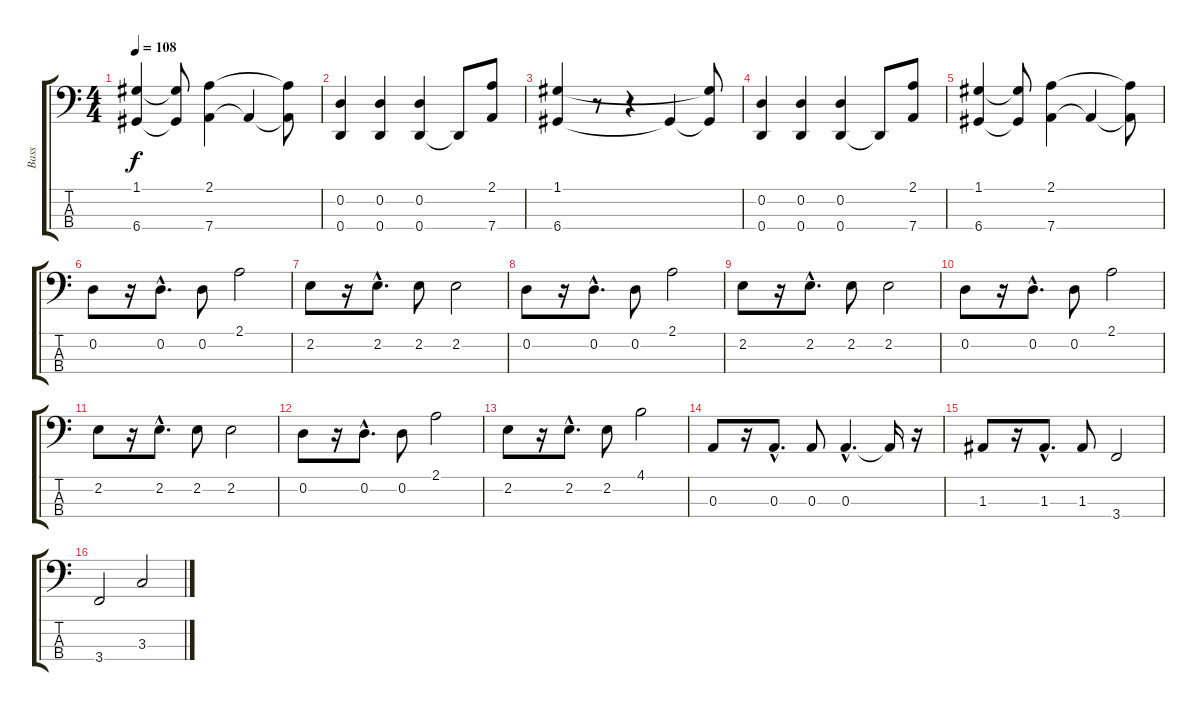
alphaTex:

\track ("Bass" "Bass") {instrument fretlessbass}
\staff {score tabs}
\tuning (G2 D2 A1 D1) {hide}
\ts (4 4)
\tempo 108
\clef f4
\ks c
(1.1 6.4).4{dy f} (1.1{t} 6.4{t}).8 (2.1 7.4).4 7.4{t}.4 (2.1{t} 7.4{t}).8 |
(0.2 0.4).4 (0.2 0.4).4 (0.2 0.4).4 0.4{t}.8 (2.1 7.4).8 |
(1.1 6.4).4 r.8 r.4 6.4{t}.4 (1.1{t} 6.4{t}).8 |
(0.2 0.4).4 (0.2 0.4).4 (0.2 0.4).4 0.4{t}.8 (2.1 7.4).8 |
(1.1 6.4).4 (1.1{t} 6.4{t}).8 (2.1 7.4).4 7.4{t}.4 (2.1{t} 7.4{t}).8 |
0.2.8 r.16 0.2{hac}.8{d} 0.2.8 2.1.2 |
2.2.8 r.16 2.2{hac}.8{d} 2.2.8 2.2.2 |
0.2.8 r.16 0.2{hac}.8{d} 0.2.8 2.1.2 |
2.2.8 r.16 2.2{hac}.8{d} 2.2.8 2.2.2 |
0.2.8 r.16 0.2{hac}.8{d} 0.2.8 2.1.2 |
2.2.8 r.16 2.2{hac}.8{d} 2.2.8 2.2.2 |
0.2.8 r.16 0.2{hac}.8{d} 0.2.8 2.1.2 |
2.2.8 r.16 2.2{hac}.8{d} 2.2.8 4.1.2 |
0.3.8 r.16 0.3{hac}.8{d} 0.3.8 0.3{hac}.4{d} 0.3{t}.16 r.16 |
1.3.8 r.16 1.3{hac}.8{d} 1.3.8 3.4.2 |
3.4.2 3.3.2
